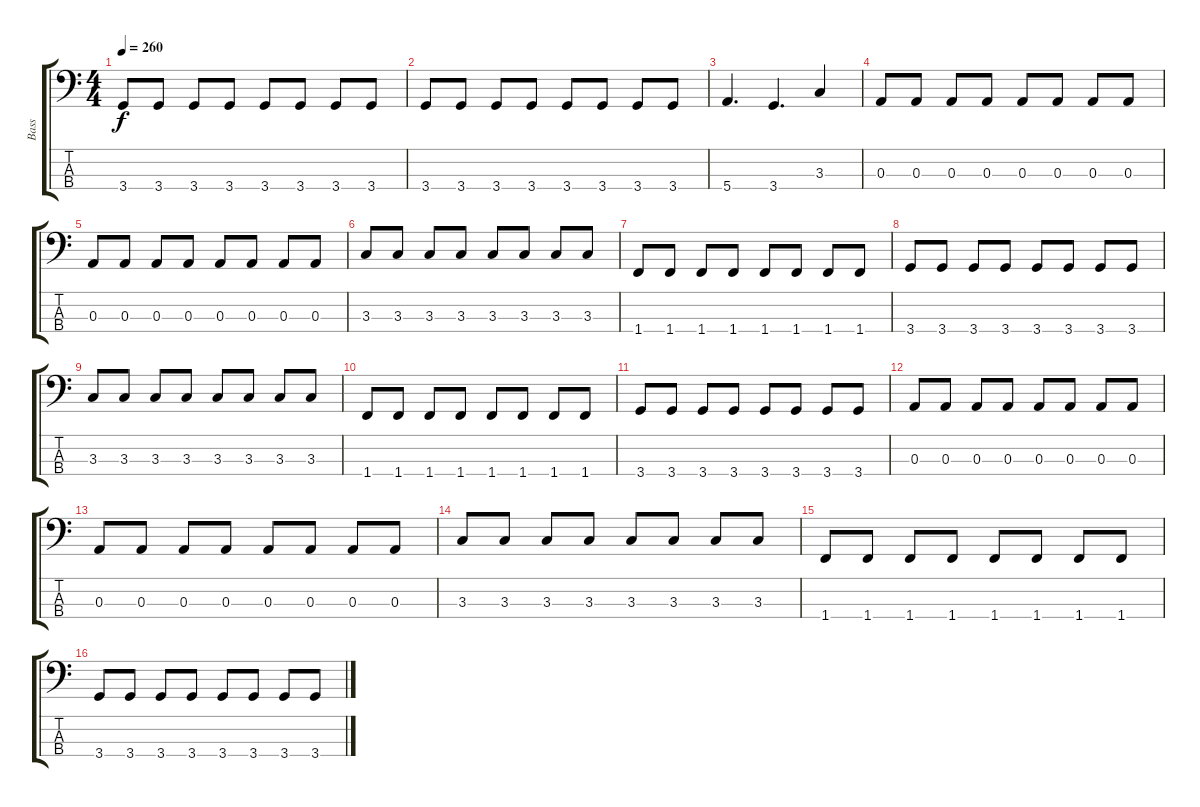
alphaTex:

\track ("Bass" "Bass") {instrument electricbasspick}
\staff {score tabs}
\tuning (G2 D2 A1 E1) {hide}
\ts (4 4)
\tempo 260
\clef f4
\ks c
3.4.8{dy f} 3.4.8 3.4.8 3.4.8 3.4.8 3.4.8 3.4.8 3.4.8 |
3.4.8 3.4.8 3.4.8 3.4.8 3.4.8 3.4.8 3.4.8 3.4.8 |
5.4.4{d} 3.4.4{d} 3.3.4 |
0.3.8 0.3.8 0.3.8 0.3.8 0.3.8 0.3.8 0.3.8 0.3.8 |
0.3.8 0.3.8 0.3.8 0.3.8 0.3.8 0.3.8 0.3.8 0.3.8 |
3.3.8 3.3.8 3.3.8 3.3.8 3.3.8 3.3.8 3.3.8 3.3.8 |
1.4.8 1.4.8 1.4.8 1.4.8 1.4.8 1.4.8 1.4.8 1.4.8 |
3.4.8 3.4.8 3.4.8 3.4.8 3.4.8 3.4.8 3.4.8 3.4.8 |
3.3.8 3.3.8 3.3.8 3.3.8 3.3.8 3.3.8 3.3.8 3.3.8 |
1.4.8 1.4.8 1.4.8 1.4.8 1.4.8 1.4.8 1.4.8 1.4.8 |
3.4.8 3.4.8 3.4.8 3.4.8 3.4.8 3.4.8 3.4.8 3.4.8 |
0.3.8 0.3.8 0.3.8 0.3.8 0.3.8 0.3.8 0.3.8 0.3.8 |
0.3.8 0.3.8 0.3.8 0.3.8 0.3.8 0.3.8 0.3.8 0.3.8 |
3.3.8 3.3.8 3.3.8 3.3.8 3.3.8 3.3.8 3.3.8 3.3.8 |
1.4.8 1.4.8 1.4.8 1.4.8 1.4.8 1.4.8 1.4.8 1.4.8 |
3.4.8 3.4.8 3.4.8 3.4.8 3.4.8 3.4.8 3.4.8 3.4.8
